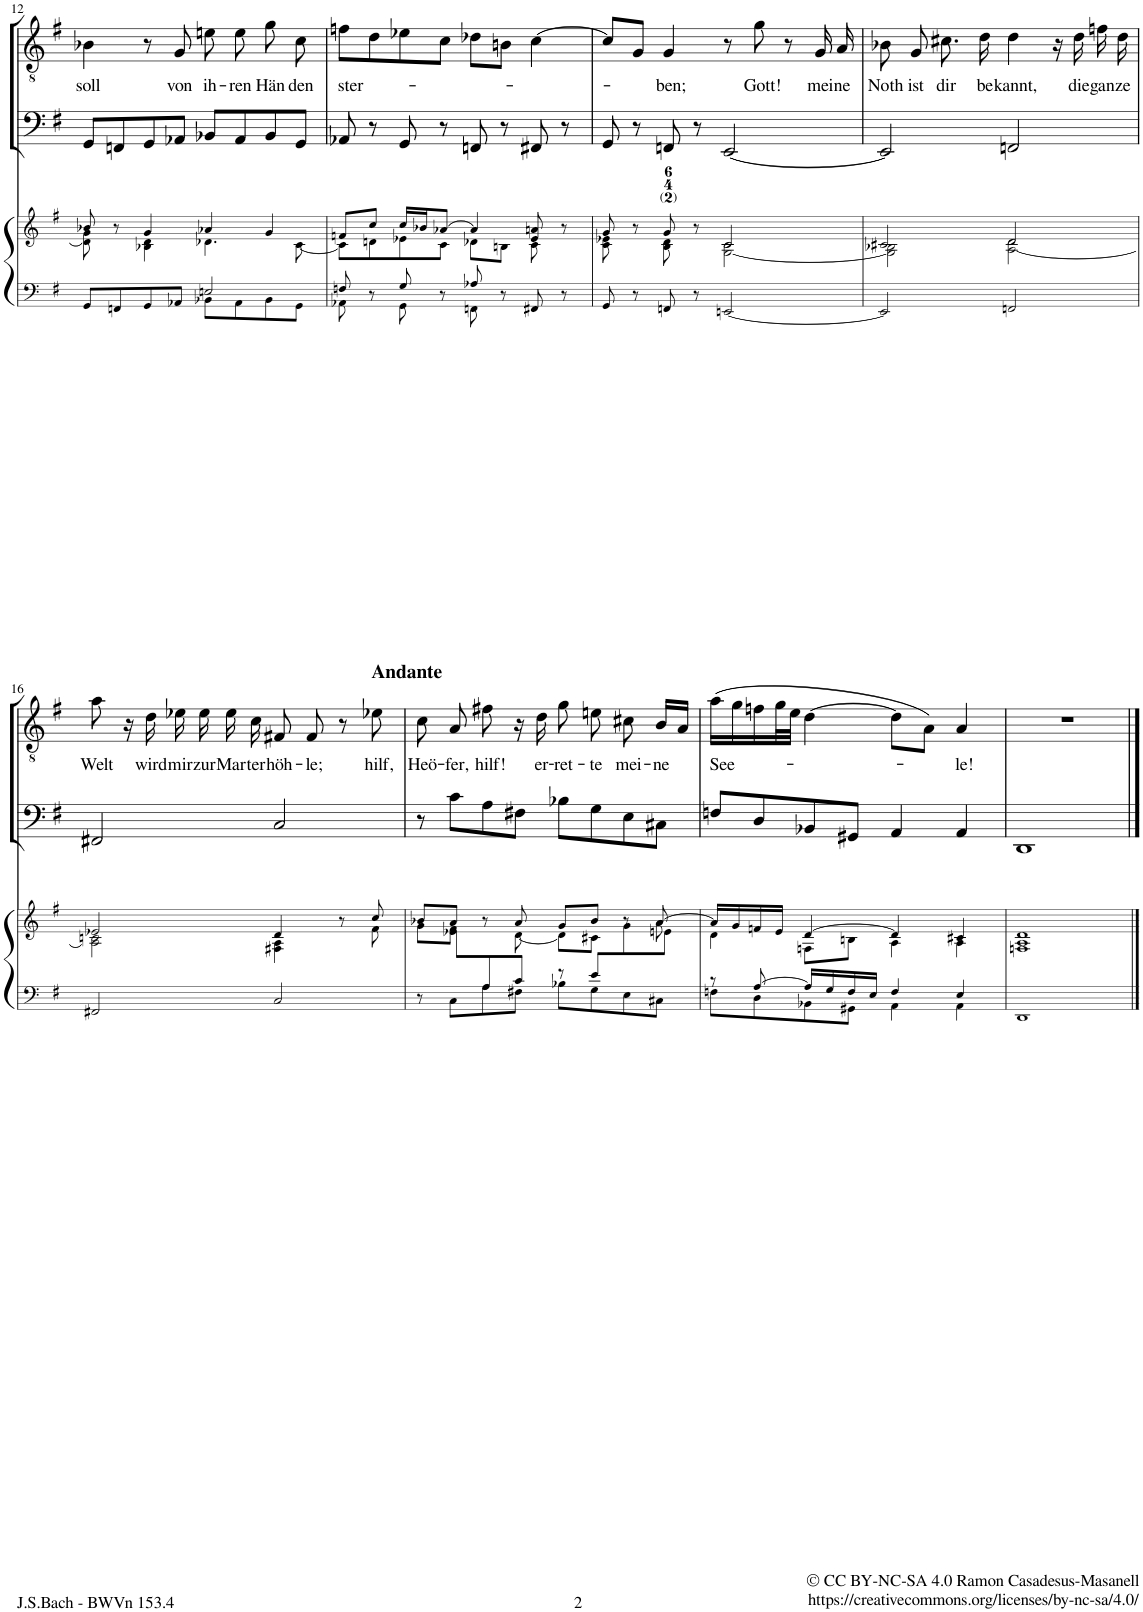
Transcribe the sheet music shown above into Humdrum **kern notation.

**kern	**kern	**kern	**kern	**text
*part3	*part3	*part2	*part1	*part1
*staff4	*staff3	*staff2	*staff1	*staff1
*I"Piano reduction	*	*I"Continuo	*I"Tenore	*
*I'Pno	*	*	*	*
!!LO:PB:g=z
*clefF4	*clefG2	*clefF4	*clefGv2	*
*k[f#]	*k[f#]	*k[f#]	*k[f#]	*
*M4/4	*M4/4	*M4/4	*M4/4	*
*met(c)	*met(c)	*met(c)	*met(c)	*
=12	=12	=12	=12	=12
*^	*^	*	*	*
!	!	!	!	!	!	!LO:LY:b
8GG/L	2ryy	8b-X/	8d\] 8g\	8GG/L	4B-X\	soll
8FFn/	.	8r	8ryy	8FFn/	.	.
8GG/	.	4g/	4B-X\ 4d\	8GG/	8r	.
!	!	!	!	!	!	!LO:LY:b
8AA-X/J	.	.	.	8AA-X/J	8G/	von
!	!	!	!	!	!	!LO:LY:b
2En/	8BB-X\L	4a-X/	4.d-X\	8BB-X/L	8en\	ih-
!	!	!	!	!	!	!LO:LY:b
.	8AA-\	.	.	8AA-/	8e\	-ren
!	!	!	!	!	!	!LO:LY:b
.	8BB-\	4g/	.	8BB-/	8g\	Hän-
!	!	!	!	!	!	!LO:LY:b
.	8GG\J	.	[8c\	8GG/J	8c\	-den
=13	=13	=13	=13	=13	=13	=13
!	!	!	!	!	!	!LO:LY:b
8Fn/	8AA-X\	8fn/L	8c\L]	8AA-X/	8fn\L	ster-
8r	8ryy	8cc/J	8dn\	8r	8d\	.
8G/	8GG\	16cc/LL	8e-X\	8GG/	8e-X\	.
.	.	16b-X/J	.	.	.	.
8r	8ryy	[8a-X/J	8c\J	8r	8c\J	.
8A-X/	8FFn\	4a-/]	8d-X\L	8FFn/	8d-X\L	.
8r	8ryy	.	8Bn\J	8r	8Bn\J	.
8FF#X/	8ryy	8e-/ 8an/	8c\	8FF#X/	[4c\	.
8r	8ryy	8r	8ryy	8r	.	.
*v	*v	*	*	*	*	*
=14	=14	=14	=14	=14	=14
8GG/	8g/	8c\ 8e-X\	8GG/	8c/L]	.
8r	8r	8ryy	8r	8G/J	.
!	!	!	!	!	!LO:LY:b
8FFn/	8g/	8B\ 8d\	8FFn/	4G/	-ben;
8r	8r	8ryy	8r	.	.
[2EEn/	2c/	[2G\ 2c\	[2EE/	8r	.
!	!	!	!	!	!LO:LY:b
.	.	.	.	8g\	Gott!
.	.	.	.	8r	.
!	!	!	!	!	!LO:LY:b
.	.	.	.	16G/	mei-
!	!	!	!	!	!LO:LY:b
.	.	.	.	16A/	-ne
=15	=15	=15	=15	=15	=15
!	!	!	!	!	!LO:LY:b
2EE/]	2c#X/	2G\] 2B-X\	2EE/]	8B-X\	Noth
!	!	!	!	!	!LO:LY:b
.	.	.	.	8G/	ist
!	!	!	!	!	!LO:LY:b
.	.	.	.	8.c#X\	dir
!	!	!	!	!	!LO:LY:b
.	.	.	.	16d\	be-
!	!	!	!	!	!LO:LY:b
2FFn/	2d/	[2A\ 2d\	2FFn/	4d\	-kannt,
.	.	.	.	16r	.
!	!	!	!	!	!LO:LY:b
.	.	.	.	16d\	die
!	!	!	!	!	!LO:LY:b
.	.	.	.	16fn\	gan-
!	!	!	!	!	!LO:LY:b
.	.	.	.	16d\	-ze
!!LO:LB:g=z
=16	=16	=16	=16	=16	=16
!	!	!	!	!	!LO:LY:b
2FF#X/	2e-X/	2A\] 2cn\	2FF#X/	8a\	Welt
.	.	.	.	16r	.
!	!	!	!	!	!LO:LY:b
.	.	.	.	16d\	wird
!	!	!	!	!	!LO:LY:b
.	.	.	.	16e-X\	mir
!	!	!	!	!	!LO:LY:b
.	.	.	.	16e-\	zur
!	!	!	!	!	!LO:LY:b
.	.	.	.	16e-\	Mar-
!	!	!	!	!	!LO:LY:b
.	.	.	.	16c\	-ter-
!	!	!	!	!	!LO:LY:b
2C/	4d/	4F#X\ 4A\	2C/	8F#X/	-höh-
!	!	!	!	!	!LO:LY:b
.	.	.	.	8F#/	-le;
.	8r	8ryy	.	8r	.
!	!	!	!	!LO:TX:a:B:t=Andante	!
!	!	!	!	!	!LO:LY:b
.	8cc/	8f#\	.	8e-X\	hilf,
=17	=17	=17	=17	=17	=17
*^	*	*^	*	*	*
!	!	!	!	!	!	!	!LO:LY:b
8r	8ryy	8b-X/L	8g\L	8ryy	8r	8c\	Heö-
!	!	!	!	!	!	!	!LO:LY:b
8ryy	8C\L	8a/J	8f#\J	8e-X\L	8c\L	8A/	-fer,
!	!	!	!	!	!	!	!LO:LY:b
8A/	8A\	8r	8ryy	2ryy	8A\	8f#X\	hilf!
8c/J	8F#X\J	8a/	[8d\	.	8F#X\J	16r	.
!	!	!	!	!	!	!	!LO:LY:b
.	.	.	.	.	.	16d\	er-
!	!	!	!	!	!	!	!LO:LY:b
8r	8B-X\L	8g/L	8d\L]	.	8B-X\L	8g\	-ret-
!	!	!	!	!	!	!	!LO:LY:b
8e/L	8G\	8b-/J	8c#X\J	.	8G\	8en\	-te
!	!	!	!	!	!	!	!LO:LY:b
4ryy	8E\	8r	8ryy	8g\	8E\	8c#X\	mei-
!	!	!	!	!	!	!	!LO:LY:b
.	8C#X\J	[8a/	8a\	8en\J	8C#X\J	16B/LL	-ne
.	.	.	.	.	.	16A/JJ	.
*	*	*	*v	*v	*	*	*
=18	=18	=18	=18	=18	=18	=18
!	!	!	!	!	!	!LO:LY:b
8r	8Fn\L	16a/LL]	4d\	8Fn/L	(16a\LL	See-
.	.	16g/	.	.	16g\	.
[8A/	8D\	16fn/	.	8D/	16fn\	.
.	.	16e/JJ	.	.	32g\L	.
.	.	.	.	.	32e\JJJ	.
16A/LL]	8BB-X\	[4d/	8Fn\L	8BB-X/	[4d\	.
16G/	.	.	.	.	.	.
16F/	8GG#X\J	.	8Bn\J	8GG#X/J	.	.
16E/JJ	.	.	.	.	.	.
4F/	4AA\	4d/]	4A\	4AA/	8d\L]	.
.	.	.	.	.	8A\J)	.
!	!	!	!	!	!	!LO:LY:b
4E/	4AA\	4c#X/	4A\	4AA/	4A/	-le!
*v	*v	*	*	*	*	*
*	*v	*v	*	*	*
=19	=19	=19	=19	=19
1DD	1Fn 1A 1d	1DD	1r	.
==	==	==	==	==
*-	*-	*-	*-	*-
